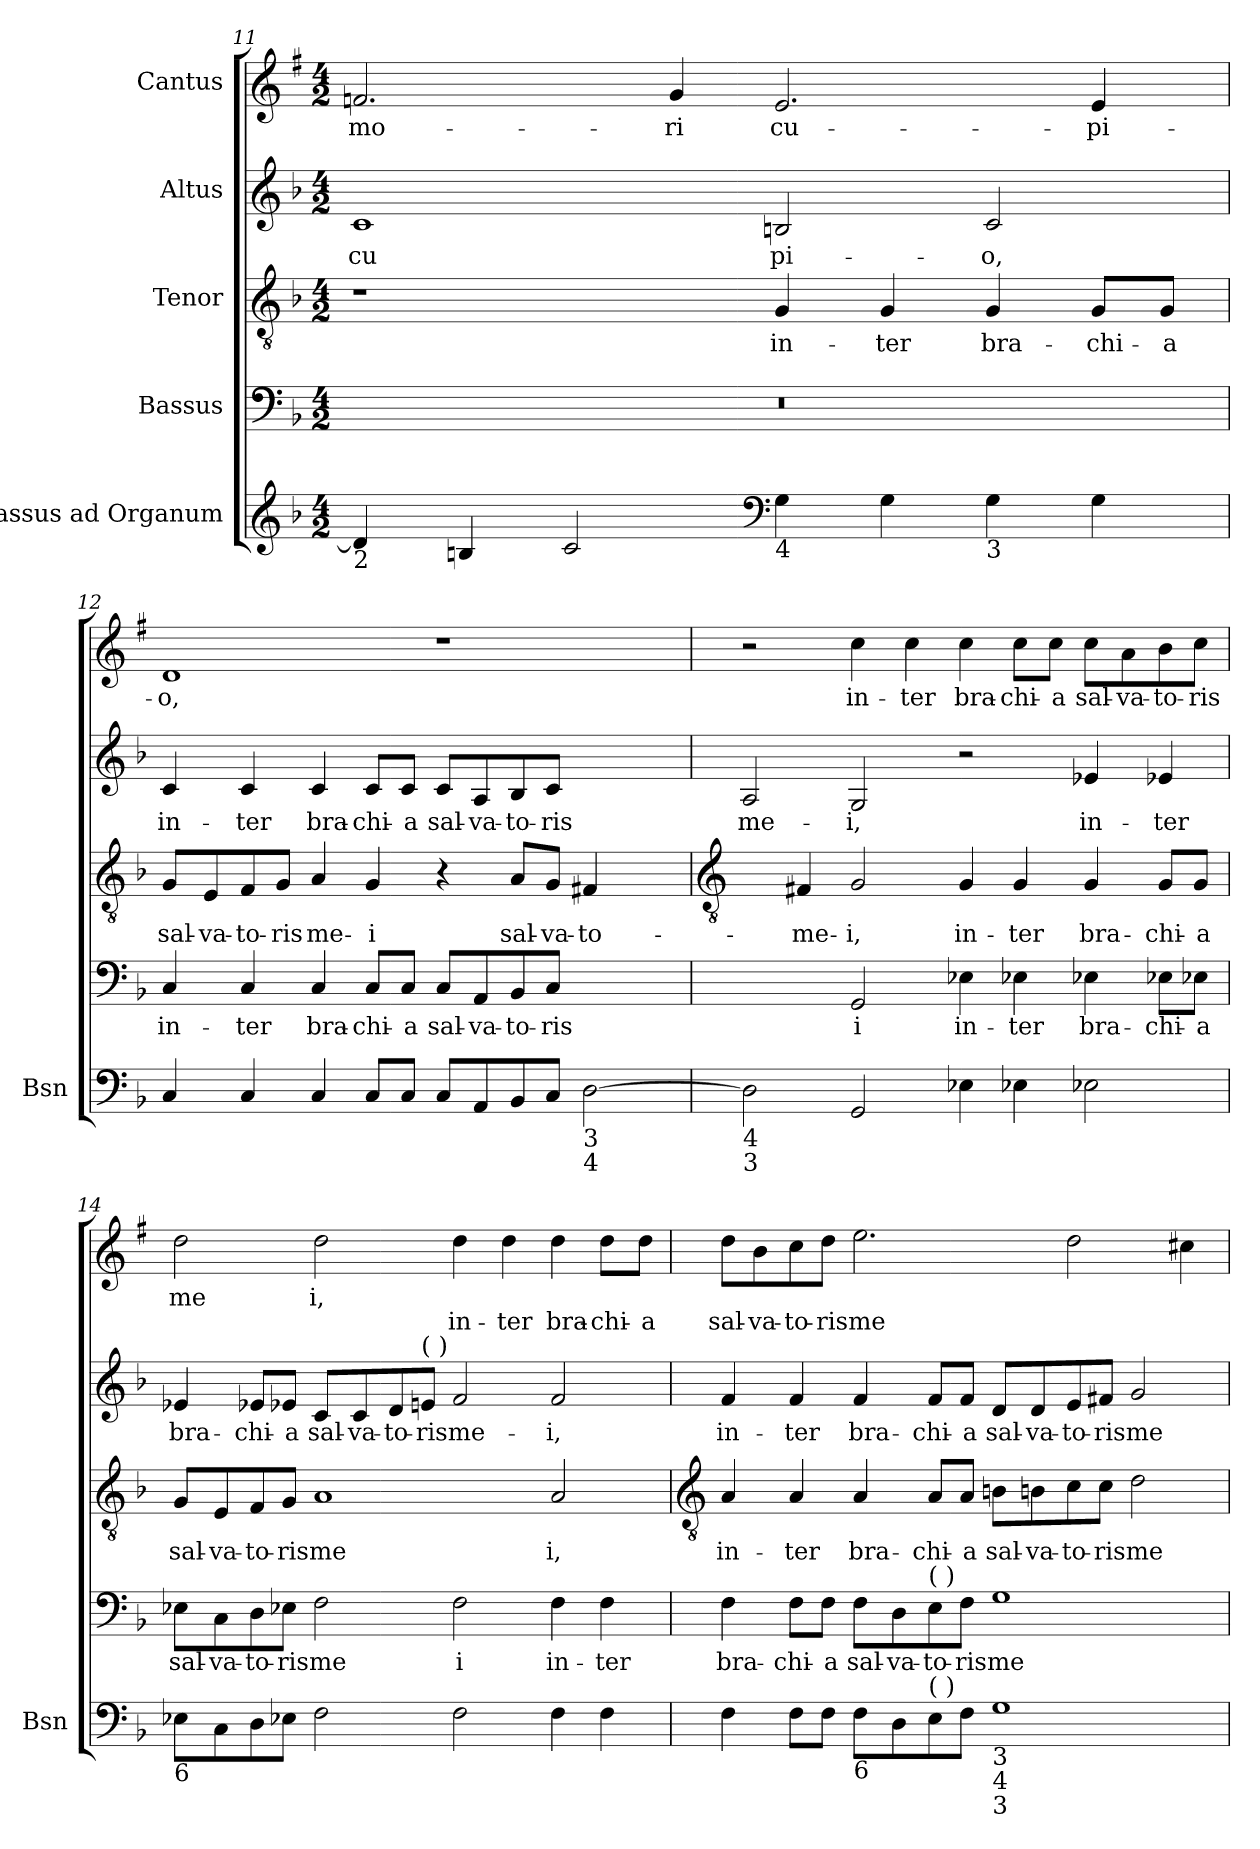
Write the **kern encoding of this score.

**kern	**kern	**text	**kern	**text	**kern	**text	**kern	**text	**text
*part5	*part4	*part4	*part3	*part3	*part2	*part2	*part1	*part1	*part1
*staff5	*staff4	*staff4	*staff3	*staff3	*staff2	*staff2	*staff1	*staff1	*staff1
*I"Bassus ad Organum	*I"Bassus	*	*I"Tenor	*	*I"Altus	*	*I"Cantus	*	*
*I'Bsn	*	*	*	*	*	*	*	*	*
*clefG2	*clefF4	*	*clefGv2	*	*clefG2	*	*clefG2	*	*
*	*	*	*	*	*	*	*ITrd1c2	*	*
*k[b-]	*k[b-]	*	*k[b-]	*	*k[b-]	*	*k[b-]	*	*
*F:	*F:	*	*F:	*	*F:	*	*F:	*	*
*M4/2	*M4/2	*	*M4/2	*	*M4/2	*	*M4/2	*	*
=11	=11	=11	=11	=11	=11	=11	=11	=11	=11
!LO:TX:b:t=2	!	!	!	!	!	!	!	!	!
!	!	!	!	!	!	!LO:LY:b	!	!LO:LY:b	!
4d]	0r	.	1r	.	1c	cu	2.e-X	mo-	.
4Bn	.	.	.	.	.	.	.	.	.
2c	.	.	.	.	.	.	.	.	.
!	!	!	!	!	!	!	!	!LO:LY:b	!
.	.	.	.	.	.	.	4f	-ri	.
*clefF4	*	*	*	*	*	*	*	*	*
!LO:TX:b:t=4	!	!	!	!	!	!	!	!	!
!	!	!	!	!LO:LY:b	!	!LO:LY:b	!	!LO:LY:b	!
4G	.	.	4G	in-	2Bn	pi-	2.d	cu-	.
!	!	!	!	!LO:LY:b	!	!	!	!	!
4G	.	.	4G	-ter	.	.	.	.	.
!LO:TX:b:t=3	!	!	!	!	!	!	!	!	!
!	!	!	!	!LO:LY:b	!	!LO:LY:b	!	!	!
4G	.	.	4G	bra-	2c	-o,	.	.	.
!	!	!	!	!LO:LY:b	!	!	!	!LO:LY:b	!
4G	.	.	8G/L	-chi-	.	.	4d	-pi-	.
!	!	!	!	!LO:LY:b	!	!	!	!	!
.	.	.	8G/J	-a	.	.	.	.	.
=12	=12	=12	=12	=12	=12	=12	=12	=12	=12
!	!	!LO:LY:b	!	!LO:LY:b	!	!LO:LY:b	!	!LO:LY:b	!
4C	4C	in-	8G/L	sal-	4c	in-	1c	-o,	.
!	!	!	!	!LO:LY:b	!	!	!	!	!
.	.	.	8E/	-va-	.	.	.	.	.
!	!	!LO:LY:b	!	!LO:LY:b	!	!LO:LY:b	!	!	!
4C	4C	-ter	8F/	-to-	4c	-ter	.	.	.
!	!	!	!	!LO:LY:b	!	!	!	!	!
.	.	.	8G/J	-ris	.	.	.	.	.
!	!	!LO:LY:b	!	!LO:LY:b	!	!LO:LY:b	!	!	!
4C	4C	bra-	4A	me-	4c	bra-	.	.	.
!	!	!LO:LY:b	!	!LO:LY:b	!	!LO:LY:b	!	!	!
8C/L	8C/L	-chi-	4G	-i	8c/L	-chi-	.	.	.
!	!	!LO:LY:b	!	!	!	!LO:LY:b	!	!	!
8C/J	8C/J	-a	.	.	8c/J	-a	.	.	.
!	!	!LO:LY:b	!	!	!	!LO:LY:b	!	!	!
8C/L	8C/L	sal-	4r	.	8c/L	sal-	1r	.	.
!	!	!LO:LY:b	!	!	!	!LO:LY:b	!	!	!
8AA/	8AA/	-va-	.	.	8A/	-va-	.	.	.
!	!	!LO:LY:b	!	!LO:LY:b	!	!LO:LY:b	!	!	!
8BB-/	8BB-/	-to-	8A/L	sal-	8B-/	-to-	.	.	.
!	!	!LO:LY:b	!	!LO:LY:b	!	!LO:LY:b	!	!	!
8C/J	8C/J	-ris	8G/J	-va-	8c/J	-ris	.	.	.
!LO:TX:b:t=3	!	!	!	!	!	!	!	!	!
!LO:TX:b:t=4	!	!	!	!	!	!	!	!	!
!	!	!LO:LY:b	!	!LO:LY:b	!	!	!	!	!
[2D	[2Dyy	me	4F#X	-to-	2ryy	.	.	.	.
!	!	!	!	!LO:LY:b	!	!	!	!	!
.	.	.	[4Gyy	-ris	.	.	.	.	.
!!LO:LB:g=z
=13	=13	=13	=13	=13	=13	=13	=13	=13	=13
*	*	*	*clefGv2	*	*	*	*	*	*
!LO:TX:b:t=4	!	!	!	!	!	!	!	!	!
!LO:TX:b:t=3	!	!	!	!	!	!	!	!	!
!	!	!	!	!	!	!LO:LY:b	!	!	!
2D]	2Dyy]	.	4Gyy]	.	2A	me-	2r	.	.
!	!	!	!	!LO:LY:b	!	!	!	!	!
.	.	.	4F#X	me-	.	.	.	.	.
!	!	!LO:LY:b	!	!LO:LY:b	!	!LO:LY:b	!	!LO:LY:b	!
2GG	2GG	i	2G	-i,	2G	-i,	4b-	in-	.
!	!	!	!	!	!	!	!	!LO:LY:b	!
.	.	.	.	.	.	.	4b-	-ter	.
!	!	!LO:LY:b	!	!LO:LY:b	!	!	!	!LO:LY:b	!
4E-X	4E-X	in-	4G	in-	2r	.	4b-	bra-	.
!	!	!LO:LY:b	!	!LO:LY:b	!	!	!	!LO:LY:b	!
4E-X	4E-X	-ter	4G	-ter	.	.	8b-\L	-chi-	.
!	!	!	!	!	!	!	!	!LO:LY:b	!
.	.	.	.	.	.	.	8b-\J	-a	.
!	!	!LO:LY:b	!	!LO:LY:b	!	!LO:LY:b	!	!LO:LY:b	!
2E-X	4E-X	bra-	4G	bra-	4e-X	in-	8b-\L	sal-	.
!	!	!	!	!	!	!	!	!LO:LY:b	!
.	.	.	.	.	.	.	8g\	-va-	.
!	!	!LO:LY:b	!	!LO:LY:b	!	!LO:LY:b	!	!LO:LY:b	!
.	8E-X\L	-chi-	8G/L	-chi-	4e-X	-ter	8a\	-to-	.
!	!	!LO:LY:b	!	!LO:LY:b	!	!	!	!LO:LY:b	!
.	8E-X\J	-a	8G/J	-a	.	.	8b-\J	-ris	.
=14	=14	=14	=14	=14	=14	=14	=14	=14	=14
!LO:TX:b:t=6	!	!	!	!	!	!	!	!	!
!	!	!LO:LY:b	!	!LO:LY:b	!	!LO:LY:b	!	!LO:LY:b	!
8E-X\L	8E-X\L	sal-	8G/L	sal-	4e-X	bra-	2cc	me	.
!	!	!LO:LY:b	!	!LO:LY:b	!	!	!	!	!
8C\	8C\	-va-	8E/	-va-	.	.	.	.	.
!	!	!LO:LY:b	!	!LO:LY:b	!	!LO:LY:b	!	!	!
8D\	8D\	-to-	8F/	-to-	8e-X/L	-chi-	.	.	.
!	!	!LO:LY:b	!	!LO:LY:b	!	!LO:LY:b	!	!	!
8E-X\J	8E-X\J	-ris	8G/J	-ris	8e-X/J	-a	.	.	.
!	!	!LO:LY:b	!	!LO:LY:b	!	!LO:LY:b	!	!LO:LY:b	!
2F	2F	me	1A	me	8c/L	sal-	2cc	i,	.
!	!	!	!	!	!	!LO:LY:b	!	!	!
.	.	.	.	.	8c/	-va-	.	.	.
!	!	!	!	!	!	!LO:LY:b	!	!	!
.	.	.	.	.	8d/	-to-	.	.	.
!	!	!	!	!	!LO:TX:a:t=(  )	!	!	!	!
!	!	!	!	!	!	!LO:LY:b	!	!	!
.	.	.	.	.	8e/J	-ris	.	.	.
!	!	!LO:LY:b	!	!	!	!LO:LY:b	!	!	!LO:LY:b
2F	2F	i	.	.	2f	me-	4cc	.	in-
!	!	!	!	!	!	!	!	!	!LO:LY:b
.	.	.	.	.	.	.	4cc	.	-ter
!	!	!LO:LY:b	!	!LO:LY:b	!	!LO:LY:b	!	!	!LO:LY:b
4F	4F	in-	2A	i,	2f	-i,	4cc	.	bra-
!	!	!LO:LY:b	!	!	!	!	!	!	!LO:LY:b
4F	4F	-ter	.	.	.	.	8cc\L	.	-chi-
!	!	!	!	!	!	!	!	!	!LO:LY:b
.	.	.	.	.	.	.	8cc\J	.	-a
!!LO:LB:g=z
=15	=15	=15	=15	=15	=15	=15	=15	=15	=15
*	*	*	*clefGv2	*	*	*	*	*	*
!	!	!LO:LY:b	!	!LO:LY:b	!	!LO:LY:b	!	!	!LO:LY:b
4F	4F	bra-	4A	in-	4f	in-	8cc\L	.	sal-
!	!	!	!	!	!	!	!	!	!LO:LY:b
.	.	.	.	.	.	.	8a\	.	-va-
!	!	!LO:LY:b	!	!LO:LY:b	!	!LO:LY:b	!	!	!LO:LY:b
8F\L	8F\L	-chi-	4A	-ter	4f	-ter	8b-\	.	-to-
!	!	!LO:LY:b	!	!	!	!	!	!	!LO:LY:b
8F\J	8F\J	-a	.	.	.	.	8cc\J	.	-ris
!LO:TX:b:t=6	!	!	!	!	!	!	!	!	!
!	!	!LO:LY:b	!	!LO:LY:b	!	!LO:LY:b	!	!	!LO:LY:b
8F\L	8F\L	sal-	4A	bra-	4f	bra-	2.dd	.	me
!	!	!LO:LY:b	!	!	!	!	!	!	!
8D\	8D\	-va-	.	.	.	.	.	.	.
!	!LO:TX:a:t=(  )	!	!	!	!	!	!	!	!
!LO:TX:a:t=(  )	!	!	!	!	!	!	!	!	!
!	!	!LO:LY:b	!	!LO:LY:b	!	!LO:LY:b	!	!	!
8E\	8E\	-to-	8A/L	-chi-	8f/L	-chi-	.	.	.
!	!	!LO:LY:b	!	!LO:LY:b	!	!LO:LY:b	!	!	!
8F\J	8F\J	-ris	8A/J	-a	8f/J	-a	.	.	.
!LO:TX:b:t=3	!	!	!	!	!	!	!	!	!
!LO:TX:b:t=4	!	!	!	!	!	!	!	!	!
!LO:TX:b:t=3	!	!	!	!	!	!	!	!	!
!	!	!LO:LY:b	!	!LO:LY:b	!	!LO:LY:b	!	!	!
1G	1G	me	8Bn\L	sal-	8d/L	sal-	.	.	.
!	!	!	!	!LO:LY:b	!	!LO:LY:b	!	!	!
.	.	.	8Bn\	-va-	8d/	-va-	.	.	.
!	!	!	!	!LO:LY:b	!	!LO:LY:b	!	!	!
.	.	.	8c\	-to-	8e/	-to-	2cc	.	.
!	!	!	!	!LO:LY:b	!	!LO:LY:b	!	!	!
.	.	.	8c\J	-ris	8f#X/J	-ris	.	.	.
!	!	!	!	!LO:LY:b	!	!LO:LY:b	!	!	!
.	.	.	2d	me-	2g	me-	.	.	.
.	.	.	.	.	.	.	4bn	.	.
=	=	=	=	=	=	=	=	=	=
*-	*-	*-	*-	*-	*-	*-	*-	*-	*-
